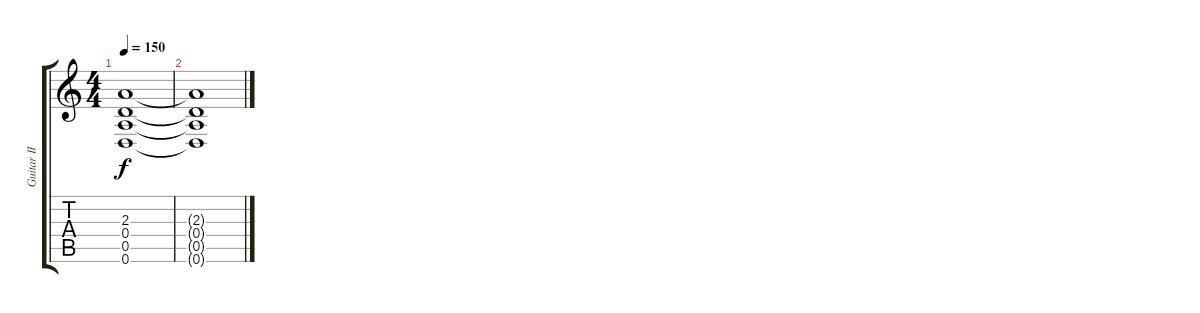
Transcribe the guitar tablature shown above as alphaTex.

\track ("Guitar II" "Guitar II") {instrument overdrivenguitar}
\staff {score tabs}
\tuning (E4 B3 G3 D3 A2 D2) {hide}
\ts (4 4)
\tempo 150
\clef g2
\ks c
(2.3{t} 0.4{t} 0.5{t} 0.6{t}).1{dy f} |
(2.3{t} 0.4{t} 0.5{t} 0.6{t}).1
